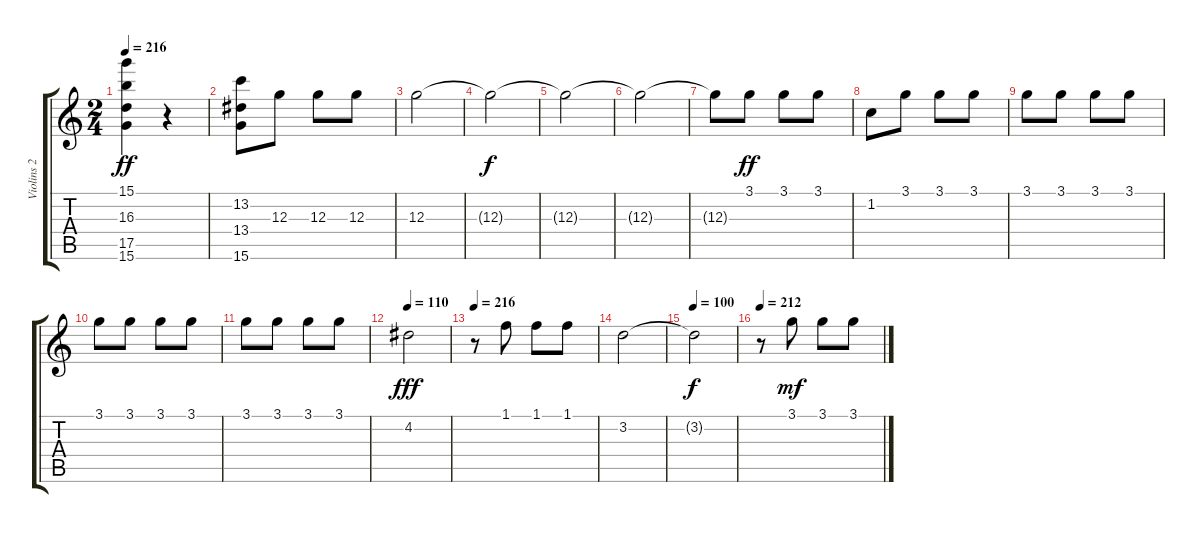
\track ("Violins 2" "Violins 2") {instrument contrabass}
\staff {score tabs}
\tuning (E4 B3 G3 D3 A2 E2) {hide}
\ts (2 4)
\tempo 216
\clef g2
\ks c
(15.1 16.3 17.5 15.6).4{dy ff} r.4 |
(13.2 13.4 15.6).8 12.3.8 12.3.8 12.3.8 |
12.3.2 |
12.3{t}.2{dy f} |
12.3{t}.2 |
12.3{t}.2 |
12.3{t}.8 3.1.8{dy ff} 3.1.8 3.1.8 |
1.2.8 3.1.8 3.1.8 3.1.8 |
3.1.8 3.1.8 3.1.8 3.1.8 |
3.1.8 3.1.8 3.1.8 3.1.8 |
3.1.8 3.1.8 3.1.8 3.1.8 |
\tempo 110
4.2.2{dy fff} |
\tempo 216
r.8 1.1.8 1.1.8 1.1.8 |
3.2.2 |
\tempo 100
3.2{t}.2{dy f} |
\tempo 212
r.8 3.1.8{dy mf} 3.1.8 3.1.8
